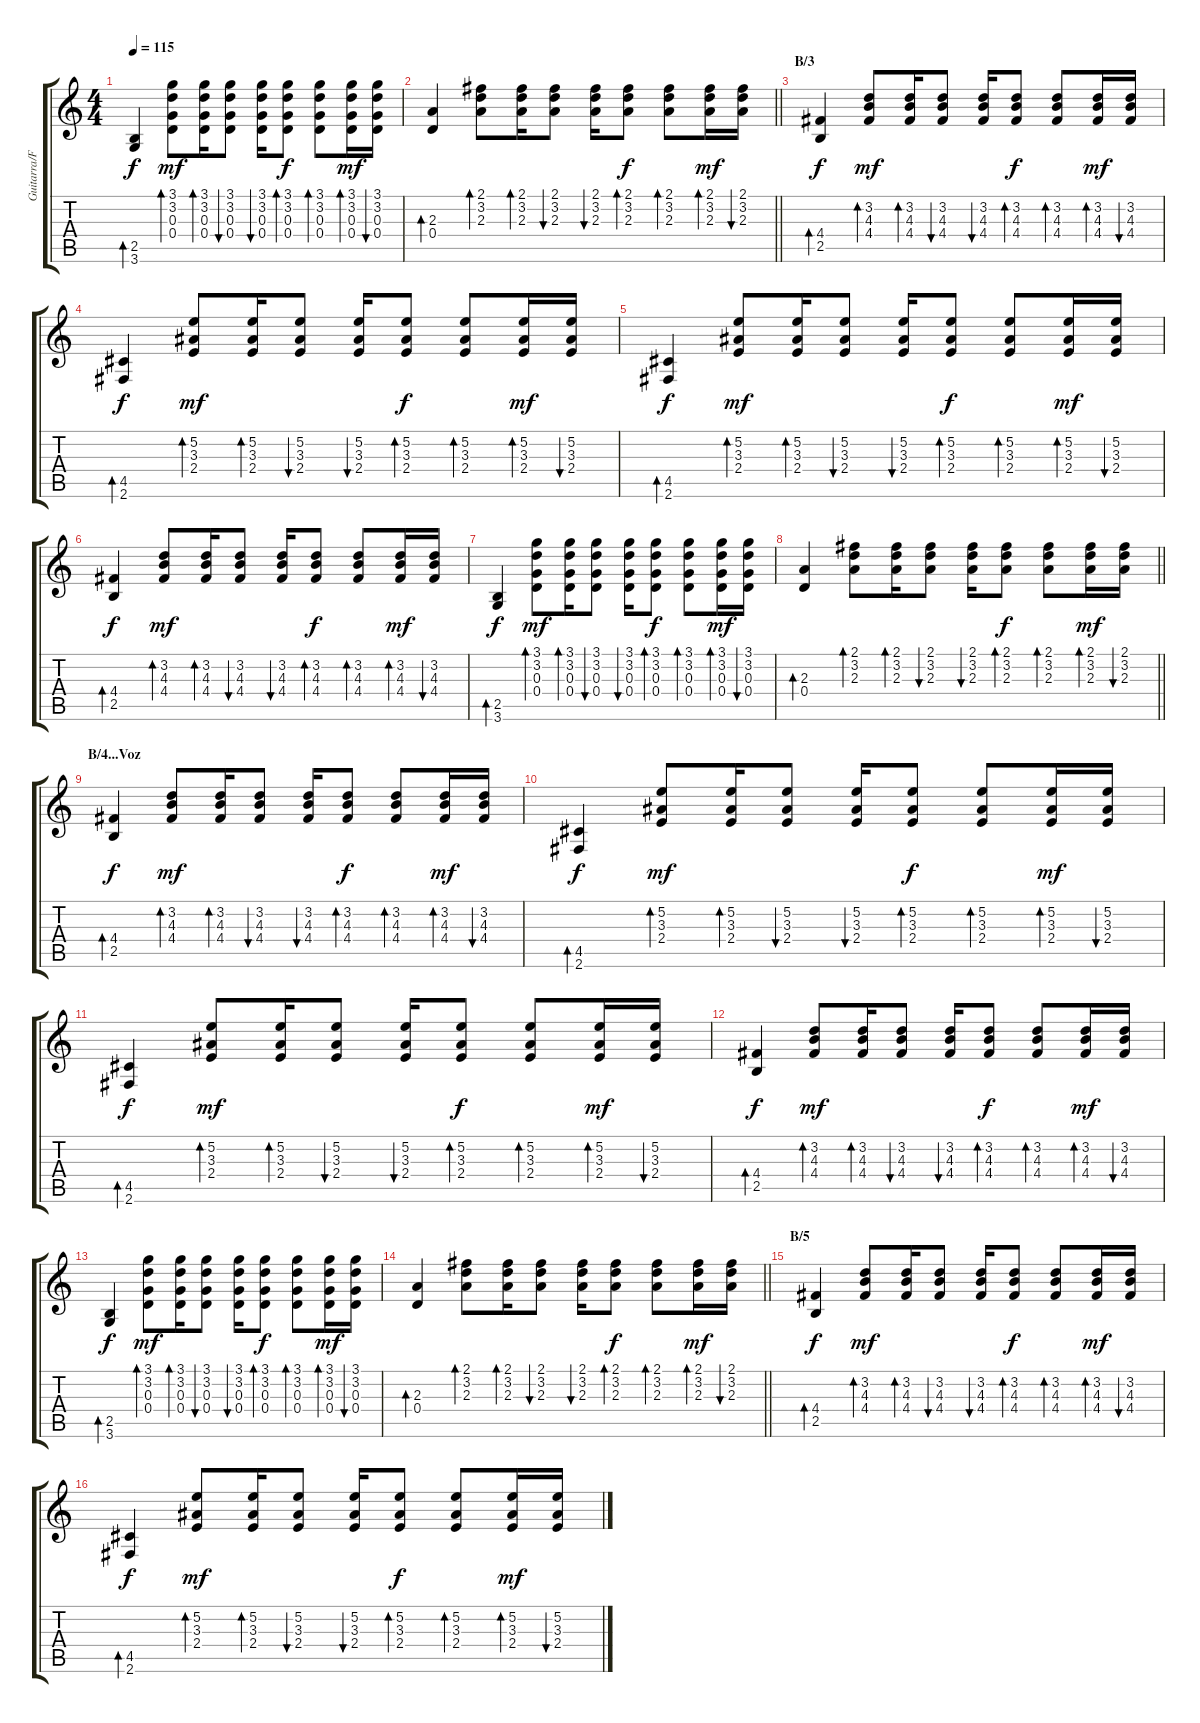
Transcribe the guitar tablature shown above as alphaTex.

\track ("Guitarra/Flauta" "Guitarra/F") {instrument acousticguitarsteel}
\staff {score tabs}
\tuning (E4 B3 G3 D3 A2 E2) {hide}
\ts (4 4)
\tempo 115
\clef g2
\ks c
(2.5 3.6).4{bd 30 dy f} (3.1 3.2 0.3 0.4).8{bd 30 dy mf} (3.1 3.2 0.3 0.4).16{bd 30} (3.1 3.2 0.3 0.4).8{bu 30} (3.1 3.2 0.3 0.4).16{bu 30} (3.1 3.2 0.3 0.4).8{bd 30 dy f} (3.1 3.2 0.3 0.4).8{bd 30} (3.1 3.2 0.3 0.4).16{bd 30 dy mf} (3.1 3.2 0.3 0.4).16{bu 30} |
\barLineRight lightlight
(2.3 0.4).4{bd 30} (2.1 3.2 2.3).8{bd 30} (2.1 3.2 2.3).16{bd 30} (2.1 3.2 2.3).8{bu 30} (2.1 3.2 2.3).16{bu 30} (2.1 3.2 2.3).8{bd 30 dy f} (2.1 3.2 2.3).8{bd 30} (2.1 3.2 2.3).16{bd 30 dy mf} (2.1 3.2 2.3).16{bu 30} |
\section ("" "B/3")
(4.4 2.5).4{bd 30 dy f} (3.2 4.3 4.4).8{bd 30 dy mf} (3.2 4.3 4.4).16{bd 30} (3.2 4.3 4.4).8{bu 30} (3.2 4.3 4.4).16{bu 30} (3.2 4.3 4.4).8{bd 30 dy f} (3.2 4.3 4.4).8{bd 30} (3.2 4.3 4.4).16{bd 30 dy mf} (3.2 4.3 4.4).16{bu 30} |
(4.5 2.6).4{bd 30 dy f} (5.2 3.3 2.4).8{bd 30 dy mf} (5.2 3.3 2.4).16{bd 30} (5.2 3.3 2.4).8{bu 30} (5.2 3.3 2.4).16{bu 30} (5.2 3.3 2.4).8{bd 30 dy f} (5.2 3.3 2.4).8{bd 30} (5.2 3.3 2.4).16{bd 30 dy mf} (5.2 3.3 2.4).16{bu 30} |
(4.5 2.6).4{bd 30 dy f} (5.2 3.3 2.4).8{bd 30 dy mf} (5.2 3.3 2.4).16{bd 30} (5.2 3.3 2.4).8{bu 30} (5.2 3.3 2.4).16{bu 30} (5.2 3.3 2.4).8{bd 30 dy f} (5.2 3.3 2.4).8{bd 30} (5.2 3.3 2.4).16{bd 30 dy mf} (5.2 3.3 2.4).16{bu 30} |
(4.4 2.5).4{bd 30 dy f} (3.2 4.3 4.4).8{bd 30 dy mf} (3.2 4.3 4.4).16{bd 30} (3.2 4.3 4.4).8{bu 30} (3.2 4.3 4.4).16{bu 30} (3.2 4.3 4.4).8{bd 30 dy f} (3.2 4.3 4.4).8{bd 30} (3.2 4.3 4.4).16{bd 30 dy mf} (3.2 4.3 4.4).16{bu 30} |
(2.5 3.6).4{bd 30 dy f} (3.1 3.2 0.3 0.4).8{bd 30 dy mf} (3.1 3.2 0.3 0.4).16{bd 30} (3.1 3.2 0.3 0.4).8{bu 30} (3.1 3.2 0.3 0.4).16{bu 30} (3.1 3.2 0.3 0.4).8{bd 30 dy f} (3.1 3.2 0.3 0.4).8{bd 30} (3.1 3.2 0.3 0.4).16{bd 30 dy mf} (3.1 3.2 0.3 0.4).16{bu 30} |
\barLineRight lightlight
(2.3 0.4).4{bd 30} (2.1 3.2 2.3).8{bd 30} (2.1 3.2 2.3).16{bd 30} (2.1 3.2 2.3).8{bu 30} (2.1 3.2 2.3).16{bu 30} (2.1 3.2 2.3).8{bd 30 dy f} (2.1 3.2 2.3).8{bd 30} (2.1 3.2 2.3).16{bd 30 dy mf} (2.1 3.2 2.3).16{bu 30} |
\section ("" "B/4...Voz")
(4.4 2.5).4{bd 30 dy f} (3.2 4.3 4.4).8{bd 30 dy mf} (3.2 4.3 4.4).16{bd 30} (3.2 4.3 4.4).8{bu 30} (3.2 4.3 4.4).16{bu 30} (3.2 4.3 4.4).8{bd 30 dy f} (3.2 4.3 4.4).8{bd 30} (3.2 4.3 4.4).16{bd 30 dy mf} (3.2 4.3 4.4).16{bu 30} |
(4.5 2.6).4{bd 30 dy f} (5.2 3.3 2.4).8{bd 30 dy mf} (5.2 3.3 2.4).16{bd 30} (5.2 3.3 2.4).8{bu 30} (5.2 3.3 2.4).16{bu 30} (5.2 3.3 2.4).8{bd 30 dy f} (5.2 3.3 2.4).8{bd 30} (5.2 3.3 2.4).16{bd 30 dy mf} (5.2 3.3 2.4).16{bu 30} |
(4.5 2.6).4{bd 30 dy f} (5.2 3.3 2.4).8{bd 30 dy mf} (5.2 3.3 2.4).16{bd 30} (5.2 3.3 2.4).8{bu 30} (5.2 3.3 2.4).16{bu 30} (5.2 3.3 2.4).8{bd 30 dy f} (5.2 3.3 2.4).8{bd 30} (5.2 3.3 2.4).16{bd 30 dy mf} (5.2 3.3 2.4).16{bu 30} |
(4.4 2.5).4{bd 30 dy f} (3.2 4.3 4.4).8{bd 30 dy mf} (3.2 4.3 4.4).16{bd 30} (3.2 4.3 4.4).8{bu 30} (3.2 4.3 4.4).16{bu 30} (3.2 4.3 4.4).8{bd 30 dy f} (3.2 4.3 4.4).8{bd 30} (3.2 4.3 4.4).16{bd 30 dy mf} (3.2 4.3 4.4).16{bu 30} |
(2.5 3.6).4{bd 30 dy f} (3.1 3.2 0.3 0.4).8{bd 30 dy mf} (3.1 3.2 0.3 0.4).16{bd 30} (3.1 3.2 0.3 0.4).8{bu 30} (3.1 3.2 0.3 0.4).16{bu 30} (3.1 3.2 0.3 0.4).8{bd 30 dy f} (3.1 3.2 0.3 0.4).8{bd 30} (3.1 3.2 0.3 0.4).16{bd 30 dy mf} (3.1 3.2 0.3 0.4).16{bu 30} |
\barLineRight lightlight
(2.3 0.4).4{bd 30} (2.1 3.2 2.3).8{bd 30} (2.1 3.2 2.3).16{bd 30} (2.1 3.2 2.3).8{bu 30} (2.1 3.2 2.3).16{bu 30} (2.1 3.2 2.3).8{bd 30 dy f} (2.1 3.2 2.3).8{bd 30} (2.1 3.2 2.3).16{bd 30 dy mf} (2.1 3.2 2.3).16{bu 30} |
\section ("" "B/5")
(4.4 2.5).4{bd 30 dy f} (3.2 4.3 4.4).8{bd 30 dy mf} (3.2 4.3 4.4).16{bd 30} (3.2 4.3 4.4).8{bu 30} (3.2 4.3 4.4).16{bu 30} (3.2 4.3 4.4).8{bd 30 dy f} (3.2 4.3 4.4).8{bd 30} (3.2 4.3 4.4).16{bd 30 dy mf} (3.2 4.3 4.4).16{bu 30} |
(4.5 2.6).4{bd 30 dy f} (5.2 3.3 2.4).8{bd 30 dy mf} (5.2 3.3 2.4).16{bd 30} (5.2 3.3 2.4).8{bu 30} (5.2 3.3 2.4).16{bu 30} (5.2 3.3 2.4).8{bd 30 dy f} (5.2 3.3 2.4).8{bd 30} (5.2 3.3 2.4).16{bd 30 dy mf} (5.2 3.3 2.4).16{bu 30}
